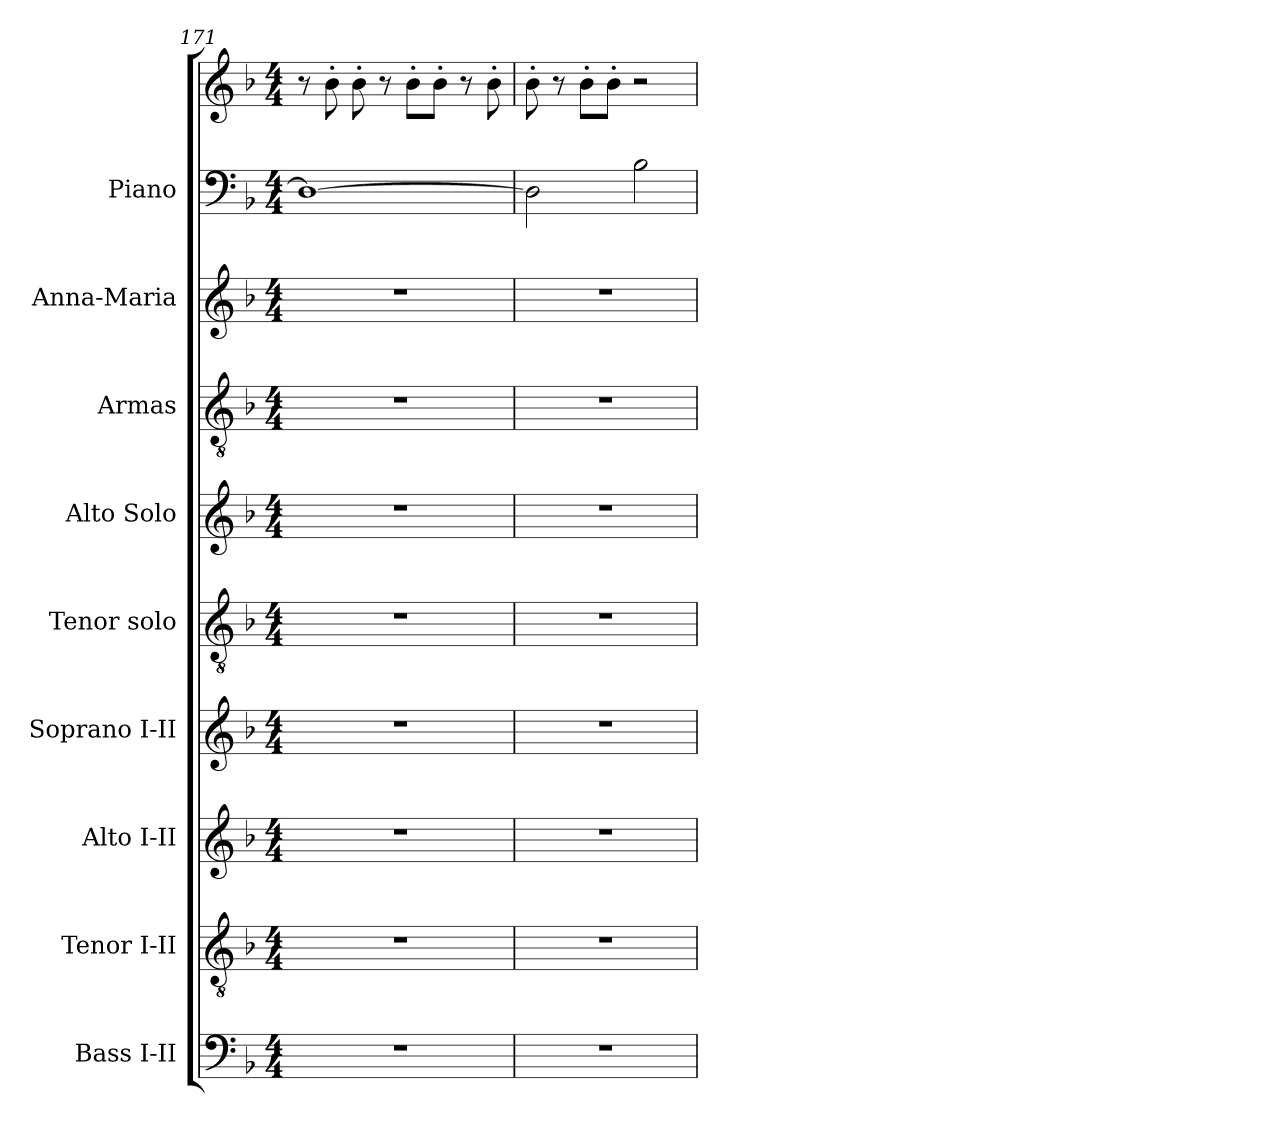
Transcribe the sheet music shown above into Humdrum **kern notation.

**kern	**kern	**kern	**kern	**kern	**kern	**kern	**kern	**kern	**kern
*part9	*part8	*part7	*part6	*part5	*part4	*part3	*part2	*part1	*part1
*staff10	*staff9	*staff8	*staff7	*staff6	*staff5	*staff4	*staff3	*staff2	*staff1
*I"Bass I-II	*I"Tenor I-II	*I"Alto I-II	*I"Soprano I-II	*I"Tenor solo	*I"Alto Solo	*I"Armas	*I"Anna-Maria	*I"Piano	*
*I'B.	*I'T.	*I'A.	*I'S.	*I'T. Solo	*I'A. Solo	*I'Armas	*I'A-M	*I'Pno.	*
*clefF4	*clefGv2	*clefG2	*clefG2	*clefGv2	*clefG2	*clefGv2	*clefG2	*clefF4	*clefG2
*	*ITrd7c12	*	*	*ITrd7c12	*	*ITrd7c12	*	*	*
*k[b-]	*k[b-]	*k[b-]	*k[b-]	*k[b-]	*k[b-]	*k[b-]	*k[b-]	*k[b-]	*k[b-]
*F:	*F:	*F:	*F:	*F:	*F:	*F:	*F:	*F:	*F:
*M4/4	*M4/4	*M4/4	*M4/4	*M4/4	*M4/4	*M4/4	*M4/4	*M4/4	*M4/4
*MM108	*MM108	*MM108	*MM108	*MM108	*MM108	*MM108	*MM108	*MM108	*MM108
=171	=171	=171	=171	=171	=171	=171	=171	=171	=171
1r	1r	1r	1r	1r	1r	1r	1r	1Di_>	8r
.	.	.	.	.	.	.	.	.	8b-'i\
.	.	.	.	.	.	.	.	.	8b-'i\
.	.	.	.	.	.	.	.	.	8r
.	.	.	.	.	.	.	.	.	8b-'i\L
.	.	.	.	.	.	.	.	.	8b-'i\J
.	.	.	.	.	.	.	.	.	8r
.	.	.	.	.	.	.	.	.	8b-'i\
!!LO:PB:g=z
=172	=172	=172	=172	=172	=172	=172	=172	=172	=172
1r	1r	1r	1r	1r	1r	1r	1r	2Di\]	8b-'i\
.	.	.	.	.	.	.	.	.	8r
.	.	.	.	.	.	.	.	.	8b-'i\L
.	.	.	.	.	.	.	.	.	8b-'i\J
.	.	.	.	.	.	.	.	2B-i\	2r
=	=	=	=	=	=	=	=	=	=
*-	*-	*-	*-	*-	*-	*-	*-	*-	*-
